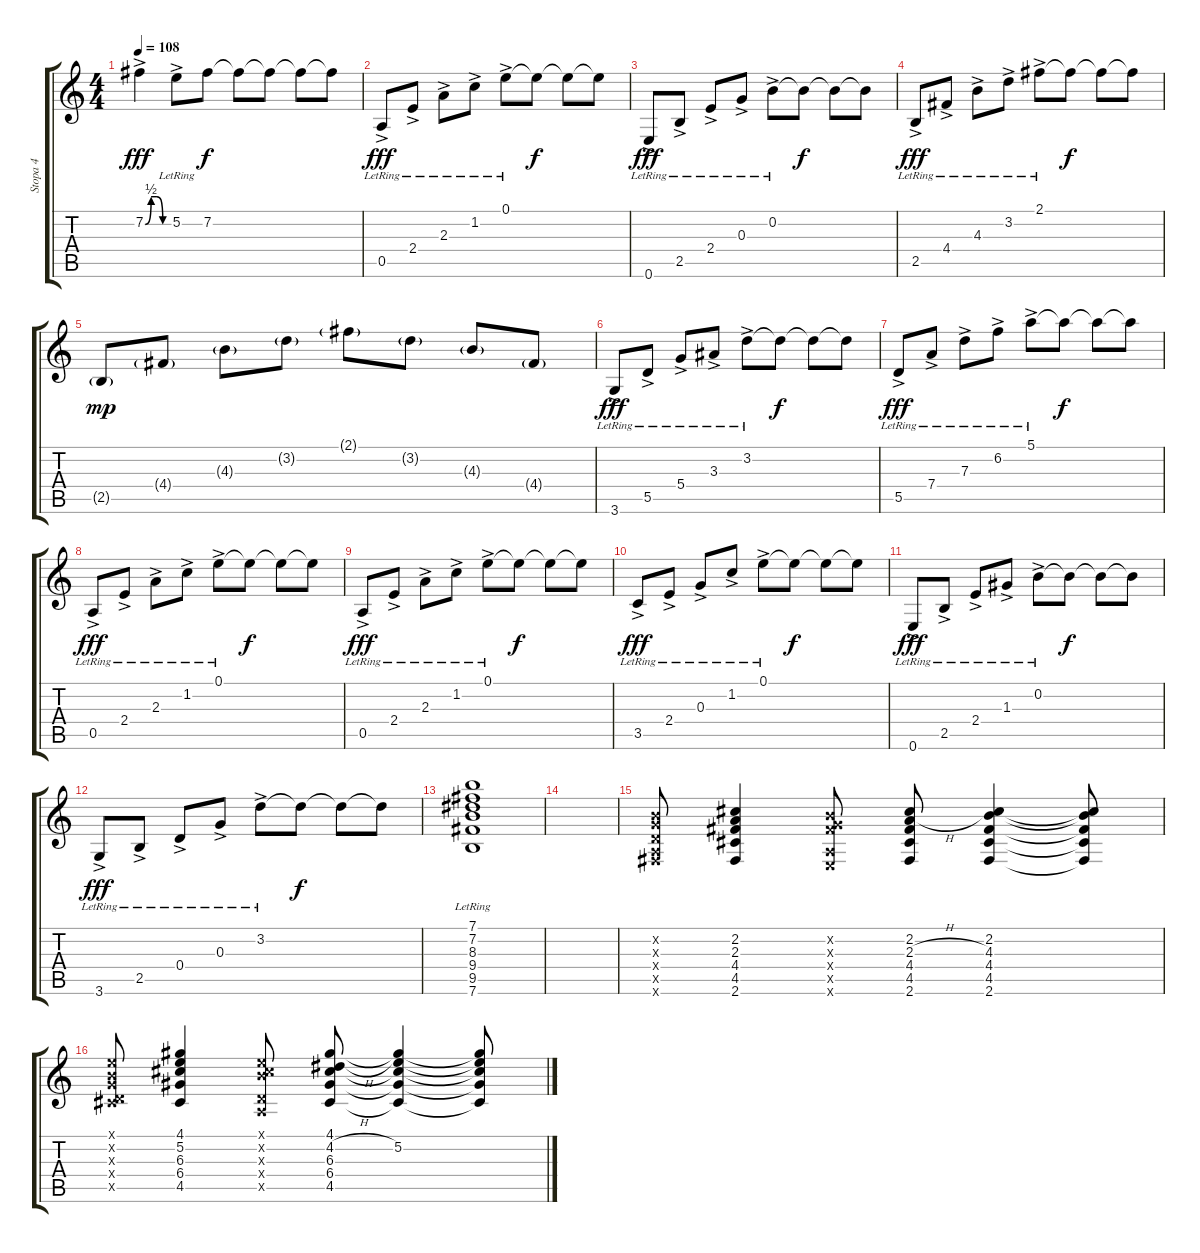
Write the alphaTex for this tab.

\track ("Stopa 4" "Stopa 4") {instrument acousticguitarsteel}
\staff {score tabs}
\tuning (E4 B3 G3 D3 A2 E2) {hide}
\ts (4 4)
\tempo 108
\clef g2
\ks c
7.2{be (custom 0 0 15 2 30 2 45 0 60 0) ac}.4{dy fff} 5.2{ac lr}.8 7.2.8{dy f} 7.2{t}.8 7.2{t}.8 7.2{t}.8 7.2{t}.8 |
0.5{ac lr}.8{dy fff} 2.4{ac lr}.8 2.3{ac lr}.8 1.2{ac lr}.8 0.1{ac lr}.8 0.1{t}.8{dy f} 0.1{t}.8 0.1{t}.8 |
0.6{ac lr}.8{dy fff} 2.5{ac lr}.8 2.4{ac lr}.8 0.3{ac lr}.8 0.2{ac lr}.8 0.2{t}.8{dy f} 0.2{t}.8 0.2{t}.8 |
2.5{ac lr}.8{dy fff} 4.4{ac lr}.8 4.3{ac lr}.8 3.2{ac lr}.8 2.1{ac lr}.8 2.1{t}.8{dy f} 2.1{t}.8 2.1{t}.8 |
2.5{g}.8{dy mp} 4.4{g}.8 4.3{g}.8 3.2{g}.8 2.1{g}.8 3.2{g}.8 4.3{g}.8 4.4{g}.8 |
3.6{ac lr}.8{dy fff} 5.5{ac lr}.8 5.4{ac lr}.8 3.3{ac lr}.8 3.2{ac lr}.8 3.2{t}.8{dy f} 3.2{t}.8 3.2{t}.8 |
5.5{ac lr}.8{dy fff} 7.4{ac lr}.8 7.3{ac lr}.8 6.2{ac lr}.8 5.1{ac lr}.8 5.1{t}.8{dy f} 5.1{t}.8 5.1{t}.8 |
0.5{ac lr}.8{dy fff} 2.4{ac lr}.8 2.3{ac lr}.8 1.2{ac lr}.8 0.1{ac lr}.8 0.1{t}.8{dy f} 0.1{t}.8 0.1{t}.8 |
0.5{ac lr}.8{dy fff} 2.4{ac lr}.8 2.3{ac lr}.8 1.2{ac lr}.8 0.1{ac lr}.8 0.1{t}.8{dy f} 0.1{t}.8 0.1{t}.8 |
3.5{ac lr}.8{dy fff} 2.4{ac lr}.8 0.3{ac lr}.8 1.2{ac lr}.8 0.1{ac lr}.8 0.1{t}.8{dy f} 0.1{t}.8 0.1{t}.8 |
0.6{ac lr}.8{dy fff} 2.5{ac lr}.8 2.4{ac lr}.8 1.3{ac lr}.8 0.2{ac lr}.8 0.2{t}.8{dy f} 0.2{t}.8 0.2{t}.8 |
3.6{ac lr}.8{dy fff} 2.5{ac lr}.8 0.4{ac lr}.8 0.3{ac lr}.8 3.2{ac lr}.8 3.2{t}.8{dy f} 3.2{t}.8 3.2{t}.8 |
(7.1{lr} 7.2{lr} 8.3{lr} 9.4{lr} 9.5{lr} 7.6{lr}).1 |
|
(0.2{x} 0.3{x} 0.4{x} 0.5{x} 2.6{x}).8 (2.2 2.3 4.4 4.5 2.6).4 (0.2{x} 0.3{x} 4.4{x} 0.5{x} 0.6{x}).8 (2.2 2.3{h} 4.4 4.5 2.6).8 (2.2 4.3 4.4 4.5 2.6).4 (2.2{t} 4.3{t} 4.4{t} 4.5{t} 2.6{t}).8 |
(0.1{x} 0.2{x} 0.3{x} 0.4{x} 4.5{x}).8 (4.1 5.2 6.3 6.4 4.5).4 (0.1{x} 0.2{x} 6.3{x} 0.4{x} 0.5{x}).8 (4.1 4.2{h} 6.3 6.4 4.5).8 (4.1{t} 5.2 6.3{t} 6.4{t} 4.5{t}).4 (4.1{t} 5.2{t} 6.3{t} 6.4{t} 4.5{t}).8
